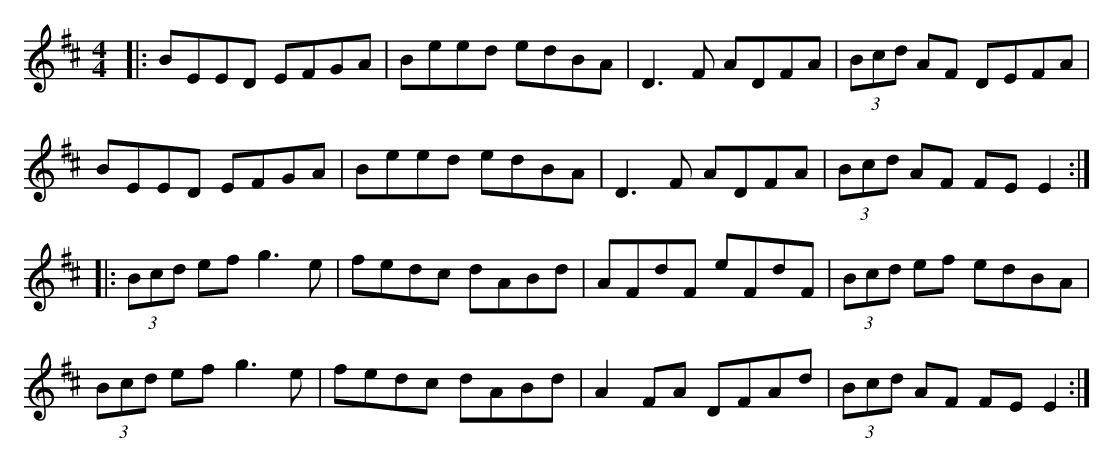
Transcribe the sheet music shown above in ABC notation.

X:1
M:4/4
K:Edor
|:BEED EFGA|Beed edBA|D3F ADFA|(3Bcd AF DEFA|
BEED EFGA|Beed edBA|D3F ADFA|(3Bcd AF FE E2:|
|:(3Bcd ef g3e|fedc dABd|AFdF eFdF|(3Bcd ef edBA|
(3Bcd ef g3e|fedc dABd|A2FA DFAd|(3Bcd AF FE E2:|
